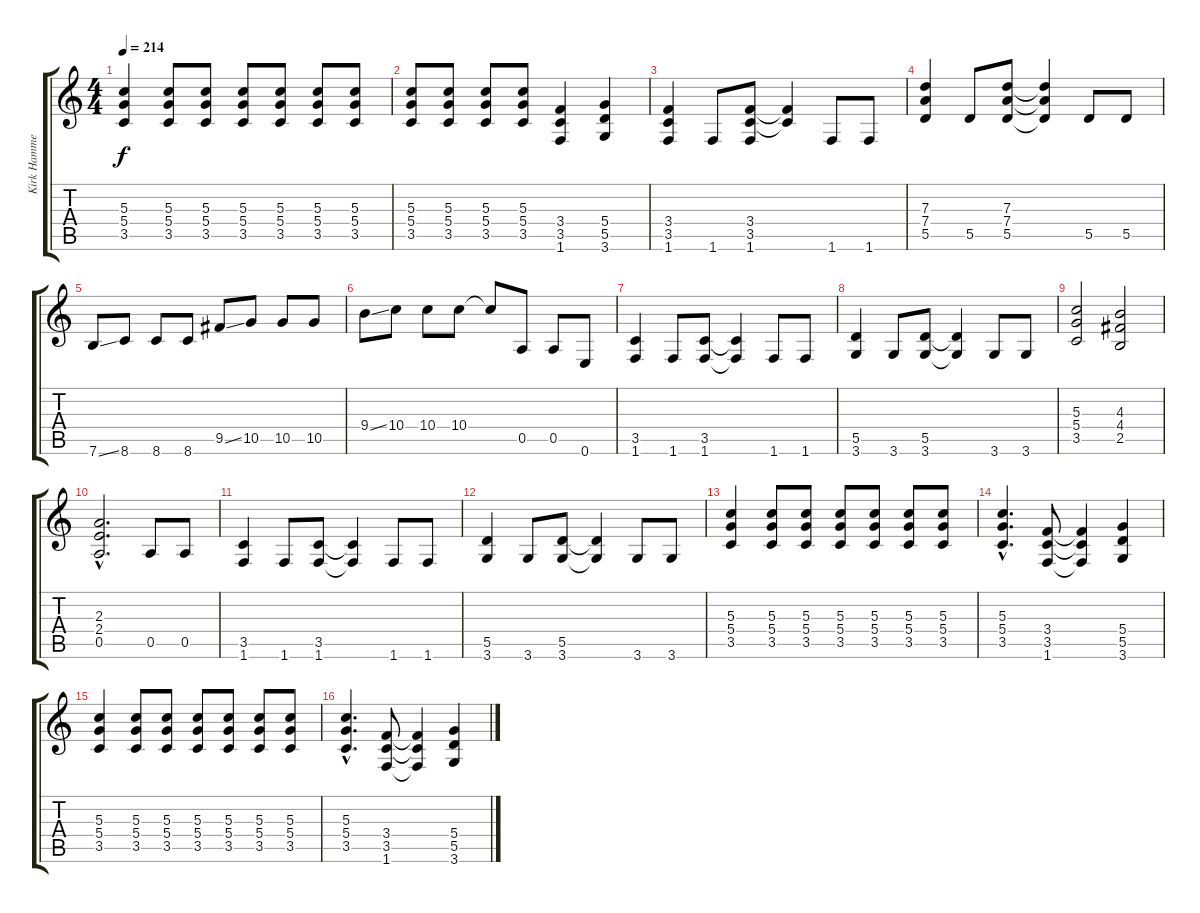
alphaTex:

\track ("Kirk Hammet" "Kirk Hamme") {instrument distortionguitar}
\staff {score tabs}
\tuning (E4 B3 G3 D3 A2 E2) {hide}
\ts (4 4)
\tempo 214
\clef g2
\ks c
(5.3 5.4 3.5).4{dy f} (5.3 5.4 3.5).8 (5.3 5.4 3.5).8 (5.3 5.4 3.5).8 (5.3 5.4 3.5).8 (5.3 5.4 3.5).8 (5.3 5.4 3.5).8 |
(5.3 5.4 3.5).8 (5.3 5.4 3.5).8 (5.3 5.4 3.5).8 (5.3 5.4 3.5).8 (3.4 3.5 1.6).4 (5.4 5.5 3.6).4 |
(3.4 3.5 1.6).4 1.6.8 (3.4 3.5 1.6).8 (3.4{t} 3.5{t}).4 1.6.8 1.6.8 |
(7.3 7.4 5.5).4 5.5.8 (7.3 7.4 5.5).8 (7.3{t} 7.4{t} 5.5{t}).4 5.5.8 5.5.8 |
7.6{ss}.8{volume 16} 8.6.8 8.6.8 8.6.8 9.5{ss}.8 10.5.8 10.5.8 10.5.8 |
9.4{ss}.8 10.4.8 10.4.8 10.4.8 10.4{t}.8 0.5.8 0.5.8 0.6.8 |
(3.5 1.6).4{volume 13} 1.6.8 (3.5 1.6).8 (3.5{t} 1.6{t}).4 1.6.8 1.6.8 |
(5.5 3.6).4 3.6.8 (5.5 3.6).8 (5.5{t} 3.6{t}).4 3.6.8 3.6.8 |
(5.3 5.4 3.5).2 (4.3 4.4 2.5).2 |
(2.3{hac} 2.4{hac} 0.5{hac}).2{d} 0.5.8 0.5.8 |
(3.5 1.6).4 1.6.8 (3.5 1.6).8 (3.5{t} 1.6{t}).4 1.6.8 1.6.8 |
(5.5 3.6).4 3.6.8 (5.5 3.6).8 (5.5{t} 3.6{t}).4 3.6.8 3.6.8 |
(5.3 5.4 3.5).4 (5.3 5.4 3.5).8 (5.3 5.4 3.5).8 (5.3 5.4 3.5).8 (5.3 5.4 3.5).8 (5.3 5.4 3.5).8 (5.3 5.4 3.5).8 |
(5.3{hac} 5.4{hac} 3.5{hac}).4{d} (3.4 3.5 1.6).8 (3.4{t} 3.5{t} 1.6{t}).4 (5.4 5.5 3.6).4 |
(5.3 5.4 3.5).4 (5.3 5.4 3.5).8 (5.3 5.4 3.5).8 (5.3 5.4 3.5).8 (5.3 5.4 3.5).8 (5.3 5.4 3.5).8 (5.3 5.4 3.5).8 |
(5.3{hac} 5.4{hac} 3.5{hac}).4{d} (3.4 3.5 1.6).8 (3.4{t} 3.5{t} 1.6{t}).4 (5.4 5.5 3.6).4
